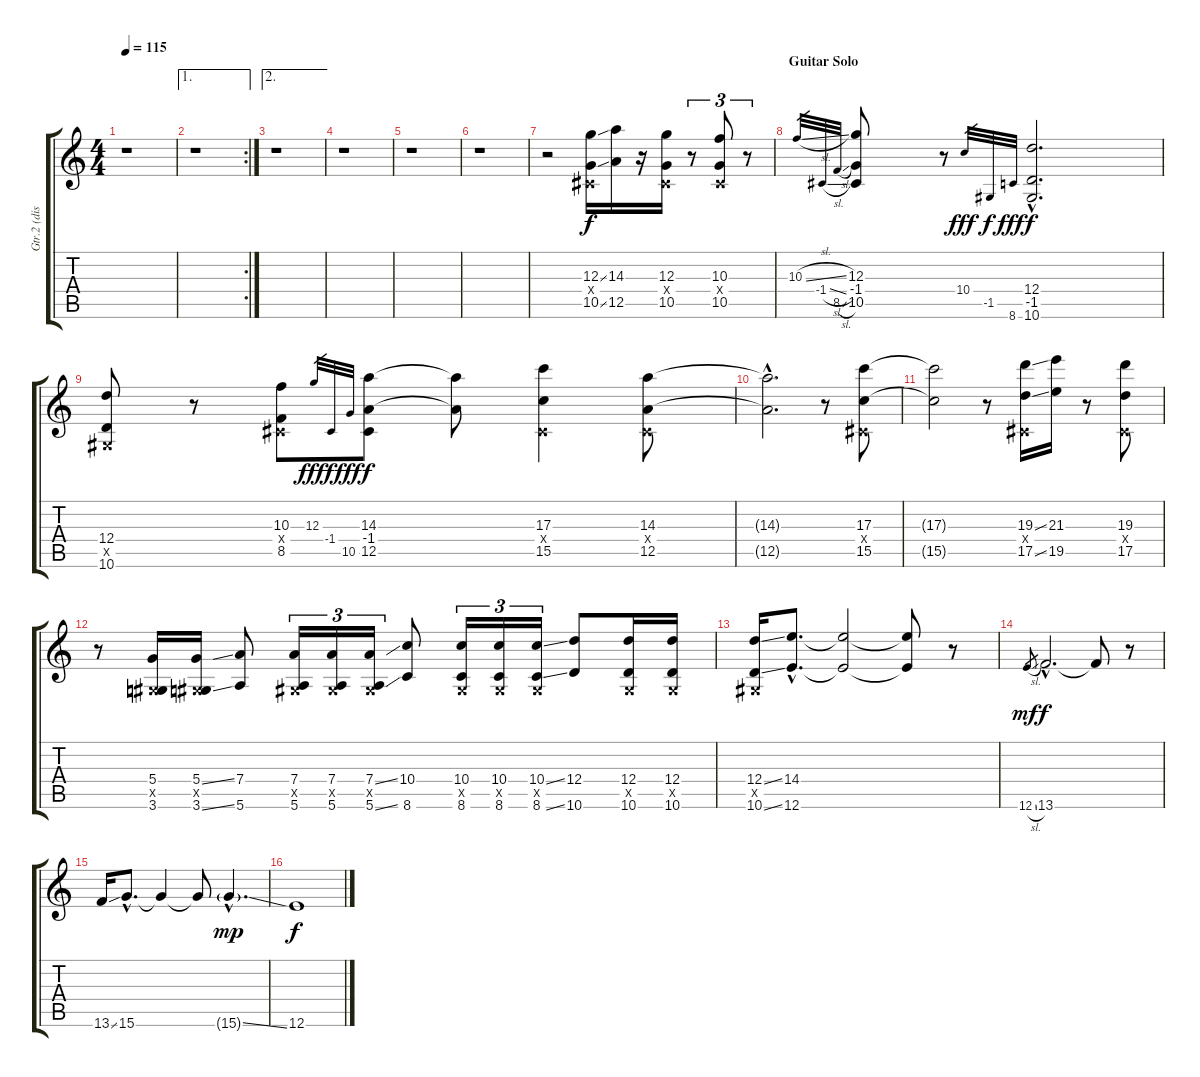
\track ("Gtr.2 (disto.)" "Gtr.2 (dis") {instrument distortionguitar}
\staff {score tabs}
\tuning (E4 B3 G3 D3 A2 E2) {hide}
\ts (4 4)
\tempo 115
\clef g2
\ks c
r.1{dy f} |
\ae 1
\rc 2
r.1 |
\ae 2
r.1 |
r.1 |
r.1 |
r.1 |
r.2 (12.3{ss} -1.4{x} 10.5{ss}).16 (14.3 12.5).16 r.16 (12.3 -1.4{x} 10.5).16 r.8{tu (3 2)} (10.3 -1.4{x} 10.5).8{tu (3 2)} r.8{tu (3 2)} |
\section ("" "Guitar Solo")
10.3{sl}.32{gr} -1.4{sl}.32{gr} 8.5{sl}.32{gr} (12.3 -1.4 10.5).8 r.8 10.4.32{gr dy fff} -1.5.32{gr dy f} 8.6.32{gr dy fff} (12.4{hac} -1.5{hac} 10.6{hac}).2{d dy f} |
(12.4 -1.5{x} 10.6).8 r.8 (10.3 -1.4{x} 8.5).8 12.3.32{gr dy fff} -1.4.32{gr dy f} 10.5.32{gr dy fff} (14.3 -1.4 12.5).8{dy f} (14.3{t} 12.5{t}).8 (17.3 -1.4{x} 15.5).4 (14.3 -1.4{x} 12.5).8 |
(14.3{hac t} 12.5{hac t}).2{d} r.8 (17.3 -1.4{x} 15.5).8 |
(17.3{t} 15.5{t}).2 r.8 (19.3{ss} -1.4{x} 17.5{ss}).16 (21.3 19.5).16 r.8 (19.3 -1.4{x} 17.5).8 |
r.8 (5.4 -1.5{x} 3.6).16 (5.4{ss} -1.5{x} 3.6{ss}).16 (7.4 5.6).8 (7.4 -1.5{x} 5.6).16{tu (3 2)} (7.4 -1.5{x} 5.6).16{tu (3 2)} (7.4{ss} -1.5{x} 5.6{ss}).16{tu (3 2)} (10.4 8.6).8 (10.4 -1.5{x} 8.6).16{tu (3 2)} (10.4 -1.5{x} 8.6).16{tu (3 2)} (10.4{ss} -1.5{x} 8.6{ss}).16{tu (3 2)} (12.4 10.6).8 (12.4 -1.5{x} 10.6).16 (12.4 -1.5{x} 10.6).16 |
(12.4{ss} -1.5{x} 10.6{ss}).16 (14.4{hac} 12.6{hac}).8{d} (14.4{t} 12.6{t}).2 (14.4{t} 12.6{t}).8 r.8 |
12.6{sl}.8{gr dy mf} 13.6{hac}.2{d dy f} 13.6{t}.8 r.8 |
13.6{ss}.16 15.6{hac}.8{d} 15.6{t}.4 15.6{t}.8 15.6{ss g hac}.4{d dy mp} |
12.6.1{dy f}
